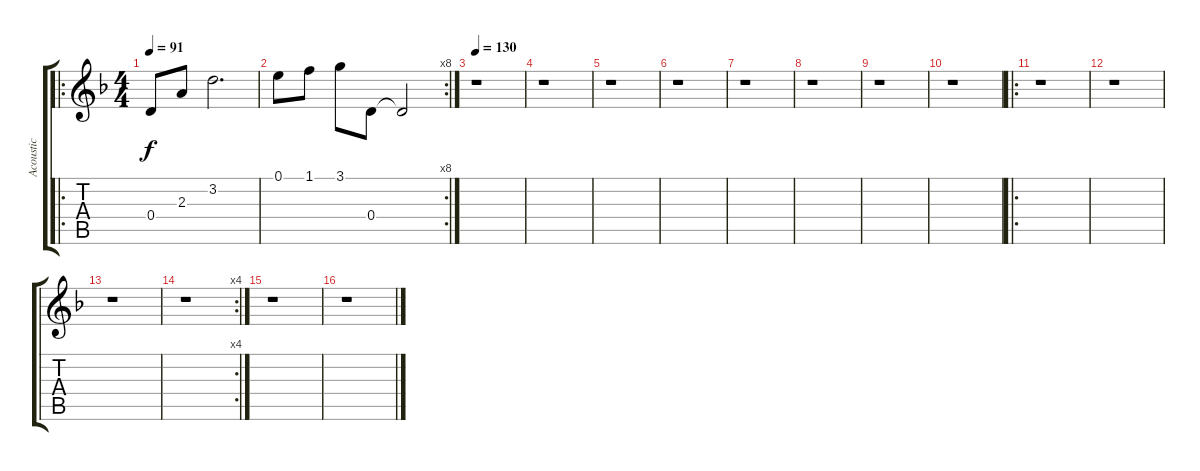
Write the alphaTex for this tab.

\track ("Acoustic" "Acoustic") {instrument acousticguitarnylon}
\staff {score tabs}
\tuning (E4 B3 G3 D3 A2 E2) {hide}
\ro
\ts (4 4)
\tempo 91
\clef g2
\ks f
0.4.8{dy f instrument acousticguitarnylon} 2.3.8 3.2.2{d} |
\rc 8
0.1.8 1.1.8 3.1.8 0.4.8 0.4{t}.2 |
\tempo 130
r.1 |
r.1 |
r.1 |
r.1 |
r.1 |
r.1 |
r.1 |
r.1 |
\ro
r.1 |
r.1 |
r.1 |
\rc 4
r.1 |
r.1 |
r.1
